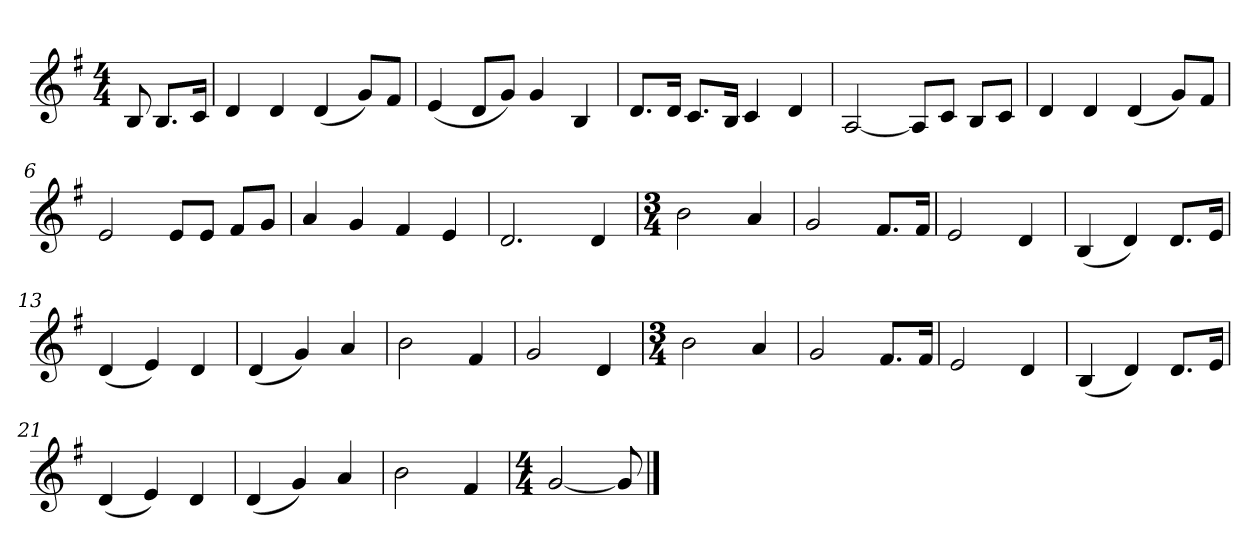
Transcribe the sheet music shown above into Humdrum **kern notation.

**kern
*part1
*staff1
*k[f#]
*M4/4
*MM120
=
8B
8.BL
16cJk
=1
4d
4d
(4d
8gL)
8f#J
=2
(4e
8dL
8gJ)
4g
4B
=3
8.dL
16dJk
8.cL
16BJk
4c
4d
=4h
[2A
8AL]
8cJ
8BL
8cJ
=5
4d
4d
(4d
8gL)
8f#J
=6
2e
8eL
8eJ
8f#L
8gJ
=7
4a
4g
4f#
4e
=8
2.d
4d
=9
*M3/4
2b
4a
=10
2g
8.f#L
16f#Jk
=11
2e
4d
=12
(4B
4d)
8.dL
16eJk
=13
(4d
4e)
4d
=14
(4d
4g)
4a
=15
2b
4f#
=16
2g
4d
=17
*M3/4
2b
4a
=18
2g
8.f#L
16f#Jk
=19
2e
4d
=20
(4B
4d)
8.dL
16eJk
=21
(4d
4e)
4d
=22
(4d
4g)
4a
=23
2b
4f#
=24
*M4/4
[2g
8g]
==
*-
